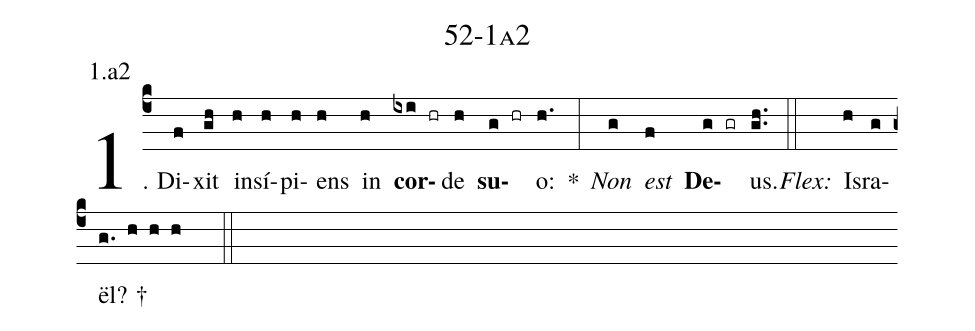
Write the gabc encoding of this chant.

name: 52-1a2;
annotation: 1.a2;
%%
(c4)1. Di(f)xit(gh) in(h)sí(h)pi(h)ens(h) in(h) <b>cor</b>(ixi hr)de(h) <b>su</b>(g hr)o:(h.) *(:) <i>Non</i>(g) <i>est</i>(f) <b>De</b>(g gr)us.(gh..) (::)
<i>Flex:</i>()  Is(h)ra(g)ël? †(g. h h h  ::)
